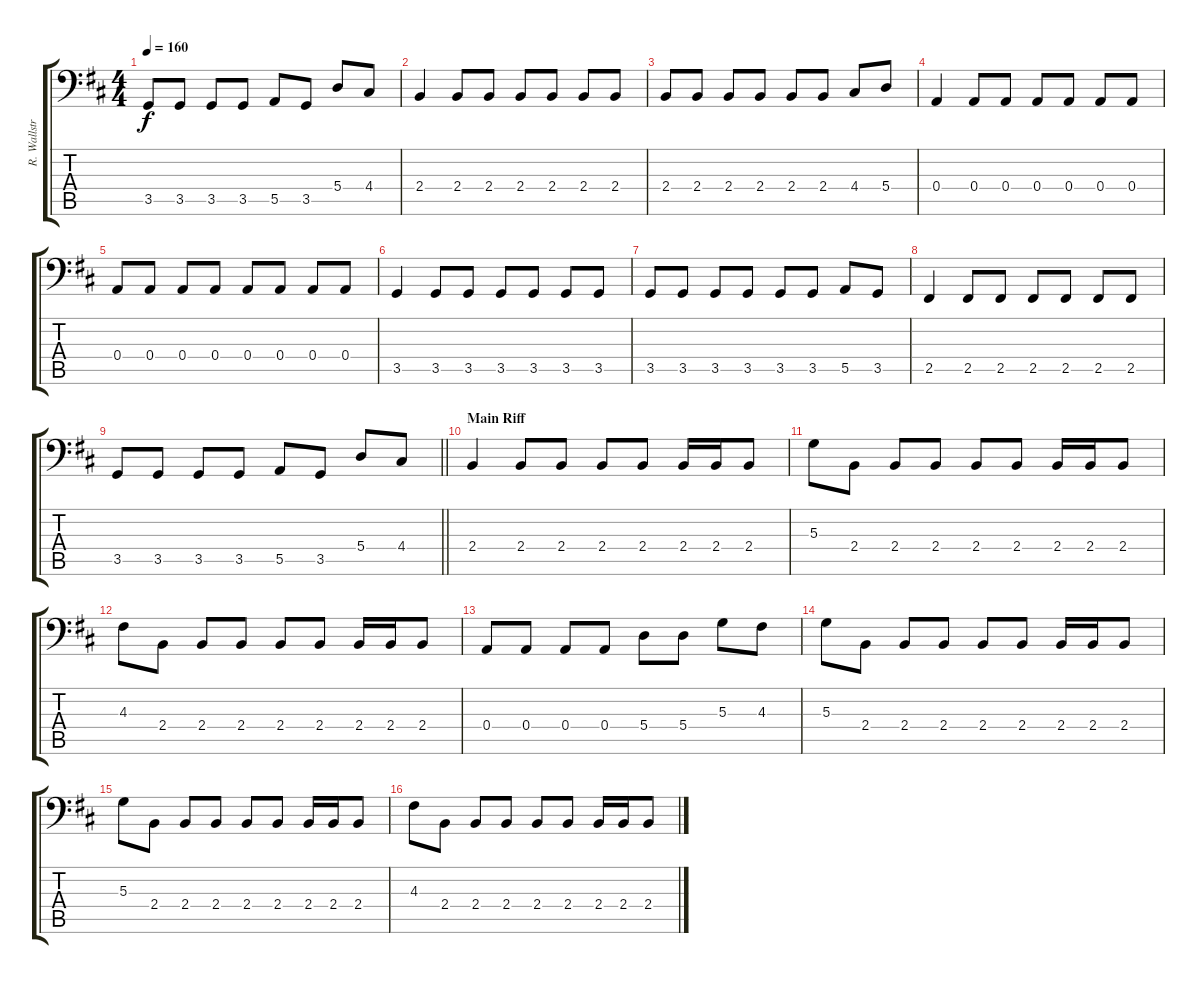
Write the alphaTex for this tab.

\track ("R. Wallström (Bass)" "R. Wallstr") {instrument electricbassfinger}
\staff {score tabs}
\tuning (C3 G2 D2 A1 E1 B0) {hide}
\ts (4 4)
\tempo 160
\clef f4
\ks bminor
3.5.8{dy f} 3.5.8 3.5.8 3.5.8 5.5.8 3.5.8 5.4.8 4.4.8 |
2.4.4 2.4.8 2.4.8 2.4.8 2.4.8 2.4.8 2.4.8 |
2.4.8 2.4.8 2.4.8 2.4.8 2.4.8 2.4.8 4.4.8 5.4.8 |
0.4.4 0.4.8 0.4.8 0.4.8 0.4.8 0.4.8 0.4.8 |
0.4.8 0.4.8 0.4.8 0.4.8 0.4.8 0.4.8 0.4.8 0.4.8 |
3.5.4 3.5.8 3.5.8 3.5.8 3.5.8 3.5.8 3.5.8 |
3.5.8 3.5.8 3.5.8 3.5.8 3.5.8 3.5.8 5.5.8 3.5.8 |
2.5.4 2.5.8 2.5.8 2.5.8 2.5.8 2.5.8 2.5.8 |
\barLineRight lightlight
3.5.8 3.5.8 3.5.8 3.5.8 5.5.8 3.5.8 5.4.8 4.4.8 |
\section ("" "Main Riff")
2.4.4 2.4.8 2.4.8 2.4.8 2.4.8 2.4.16 2.4.16 2.4.8 |
5.3.8 2.4.8 2.4.8 2.4.8 2.4.8 2.4.8 2.4.16 2.4.16 2.4.8 |
4.3.8 2.4.8 2.4.8 2.4.8 2.4.8 2.4.8 2.4.16 2.4.16 2.4.8 |
0.4.8 0.4.8 0.4.8 0.4.8 5.4.8 5.4.8 5.3.8 4.3.8 |
5.3.8 2.4.8 2.4.8 2.4.8 2.4.8 2.4.8 2.4.16 2.4.16 2.4.8 |
5.3.8 2.4.8 2.4.8 2.4.8 2.4.8 2.4.8 2.4.16 2.4.16 2.4.8 |
4.3.8 2.4.8 2.4.8 2.4.8 2.4.8 2.4.8 2.4.16 2.4.16 2.4.8
